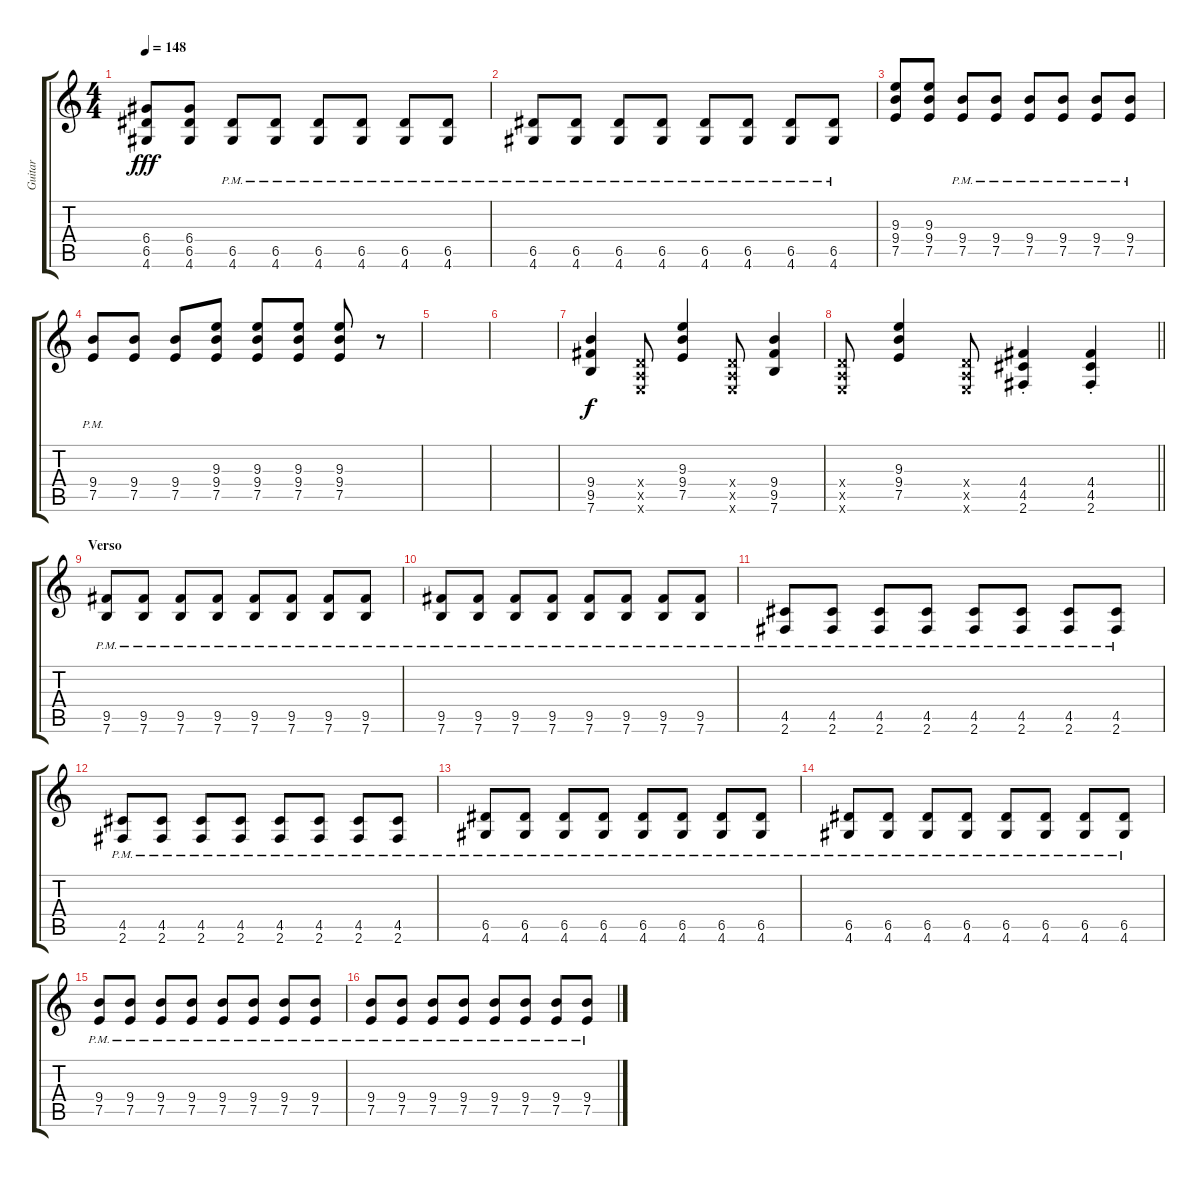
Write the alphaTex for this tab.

\track ("Guitar" "Guitar") {instrument overdrivenguitar}
\staff {score tabs}
\tuning (E4 B3 G3 D3 A2 E2) {hide}
\ts (4 4)
\tempo 148
\clef g2
\ks c
(6.4 6.5 4.6).8{dy fff} (6.4 6.5 4.6).8 (6.5{pm} 4.6{pm}).8 (6.5{pm} 4.6{pm}).8 (6.5{pm} 4.6{pm}).8 (6.5{pm} 4.6{pm}).8 (6.5{pm} 4.6{pm}).8 (6.5{pm} 4.6{pm}).8 |
(6.5{pm} 4.6{pm}).8 (6.5{pm} 4.6{pm}).8 (6.5{pm} 4.6{pm}).8 (6.5{pm} 4.6{pm}).8 (6.5{pm} 4.6{pm}).8 (6.5{pm} 4.6{pm}).8 (6.5{pm} 4.6{pm}).8 (6.5{pm} 4.6{pm}).8 |
(9.3 9.4 7.5).8 (9.3 9.4 7.5).8 (9.4{pm} 7.5{pm}).8 (9.4{pm} 7.5{pm}).8 (9.4{pm} 7.5{pm}).8 (9.4{pm} 7.5{pm}).8 (9.4{pm} 7.5{pm}).8 (9.4{pm} 7.5{pm}).8 |
(9.4{pm} 7.5{pm}).8 (9.4 7.5).8 (9.4 7.5).8 (9.3 9.4 7.5).8 (9.3 9.4 7.5).8 (9.3 9.4 7.5).8 (9.3 9.4 7.5).8 r.8 |
|
|
(9.4 9.5 7.6).4{dy f} (0.4{x} 0.5{x} 0.6{x}).8 (9.3 9.4 7.5).4 (0.4{x} 0.5{x} 0.6{x}).8 (9.4 9.5 7.6).4 |
\barLineRight lightlight
(0.4{x} 0.5{x} 0.6{x}).8 (9.3 9.4 7.5).4 (0.4{x} 0.5{x} 0.6{x}).8 (4.4{st} 4.5{st} 2.6{st}).4 (4.4{st} 4.5{st} 2.6{st}).4 |
\section ("" "Verso")
(9.5{pm} 7.6{pm}).8 (9.5{pm} 7.6{pm}).8 (9.5{pm} 7.6{pm}).8 (9.5{pm} 7.6{pm}).8 (9.5{pm} 7.6{pm}).8 (9.5{pm} 7.6{pm}).8 (9.5{pm} 7.6{pm}).8 (9.5{pm} 7.6{pm}).8 |
(9.5{pm} 7.6{pm}).8 (9.5{pm} 7.6{pm}).8 (9.5{pm} 7.6{pm}).8 (9.5{pm} 7.6{pm}).8 (9.5{pm} 7.6{pm}).8 (9.5{pm} 7.6{pm}).8 (9.5{pm} 7.6{pm}).8 (9.5{pm} 7.6{pm}).8 |
(4.5{pm} 2.6{pm}).8 (4.5{pm} 2.6{pm}).8 (4.5{pm} 2.6{pm}).8 (4.5{pm} 2.6{pm}).8 (4.5{pm} 2.6{pm}).8 (4.5{pm} 2.6{pm}).8 (4.5{pm} 2.6{pm}).8 (4.5{pm} 2.6{pm}).8 |
(4.5{pm} 2.6{pm}).8 (4.5{pm} 2.6{pm}).8 (4.5{pm} 2.6{pm}).8 (4.5{pm} 2.6{pm}).8 (4.5{pm} 2.6{pm}).8 (4.5{pm} 2.6{pm}).8 (4.5{pm} 2.6{pm}).8 (4.5{pm} 2.6{pm}).8 |
(6.5{pm} 4.6{pm}).8 (6.5{pm} 4.6{pm}).8 (6.5{pm} 4.6{pm}).8 (6.5{pm} 4.6{pm}).8 (6.5{pm} 4.6{pm}).8 (6.5{pm} 4.6{pm}).8 (6.5{pm} 4.6{pm}).8 (6.5{pm} 4.6{pm}).8 |
(6.5{pm} 4.6{pm}).8 (6.5{pm} 4.6{pm}).8 (6.5{pm} 4.6{pm}).8 (6.5{pm} 4.6{pm}).8 (6.5{pm} 4.6{pm}).8 (6.5{pm} 4.6{pm}).8 (6.5{pm} 4.6{pm}).8 (6.5{pm} 4.6{pm}).8 |
(9.4{pm} 7.5{pm}).8 (9.4{pm} 7.5{pm}).8 (9.4{pm} 7.5{pm}).8 (9.4{pm} 7.5{pm}).8 (9.4{pm} 7.5{pm}).8 (9.4{pm} 7.5{pm}).8 (9.4{pm} 7.5{pm}).8 (9.4{pm} 7.5{pm}).8 |
(9.4{pm} 7.5{pm}).8 (9.4{pm} 7.5{pm}).8 (9.4{pm} 7.5{pm}).8 (9.4{pm} 7.5{pm}).8 (9.4{pm} 7.5{pm}).8 (9.4{pm} 7.5{pm}).8 (9.4{pm} 7.5{pm}).8 (9.4{pm} 7.5{pm}).8
